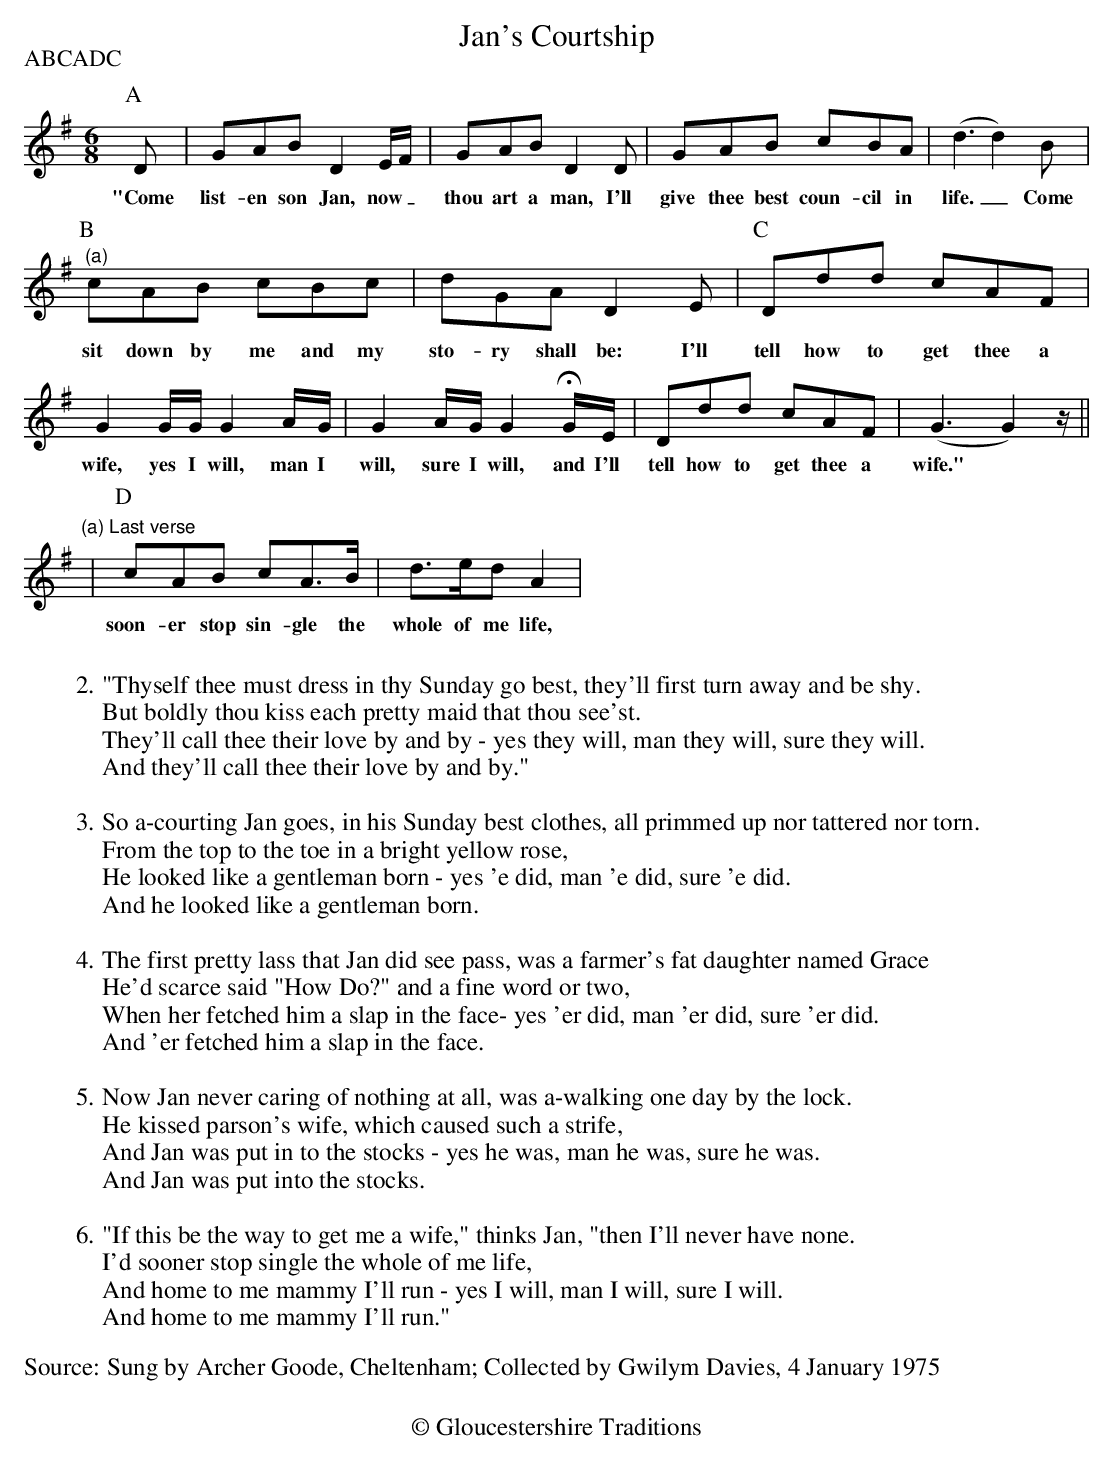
X:1
T:Jan's Courtship
P:ABCADC
M:6/8
L:1/8
K:G
[P:A]D|GAB D2 E/F/|GAB D2 D|GAB cBA|(d3d2) B|
w:"Come list-en son Jan, now _thou art a man, I'll give thee best coun-cil in life._Come
"^(a)"[P:B]cAB cBc|dGA D2 E|[P:C]Ddd cAF|
w:sit down by me and my sto-ry shall be: I'll tell how to get thee a
G2 G/2G/2 G2 A/G/|G2 A/G/ G2 !fermata!G/E/|Ddd cAF|(G3G2) z/||
w:wife, yes I will, man I will, sure I will, and I'll tell how to get thee a wife."
"(a) Last verse"
|[P:D]cAB cA>B|d>ed A2 |
w:soon-er stop sin-gle the whole of me life,
W:
W:2. "Thyself thee must dress in thy Sunday go best, they'll first turn away and be shy.
W: But boldly thou kiss each pretty maid that thou see'st.
W:They'll call thee their love by and by - yes they will, man they will, sure they will.
W:And they'll call thee their love by and by."
W:
W:3. So a-courting Jan goes, in his Sunday best clothes, all primmed up nor tattered nor torn.
W:From the top to the toe in a bright yellow rose,
W:He looked like a gentleman born - yes 'e did, man 'e did, sure 'e did.
W:And he looked like a gentleman born.
W:
W:4. The first pretty lass that Jan did see pass, was a farmer's fat daughter named Grace
W:He'd scarce said "How Do?" and a fine word or two,
W:When her fetched him a slap in the face- yes 'er did, man 'er did, sure 'er did.
W:And 'er fetched him a slap in the face.
W:
W:5. Now Jan never caring of nothing at all, was a-walking one day by the lock.
W:He kissed parson's wife, which caused such a strife,
W:And Jan was put in to the stocks - yes he was, man he was, sure he was.
W:And Jan was put into the stocks.
W:
W:6. "If this be the way to get me a wife," thinks Jan, "then I'll never have none.
W:I'd sooner stop single the whole of me life,
W:And home to me mammy I'll run - yes I will, man I will, sure I will.
W:And home to me mammy I'll run."
W:
